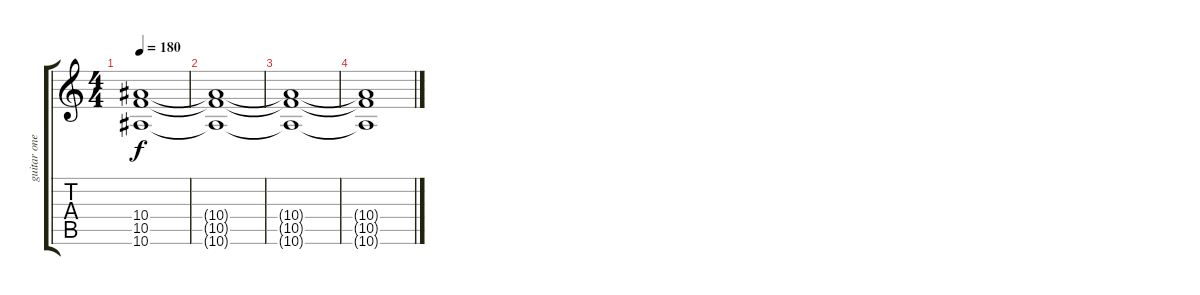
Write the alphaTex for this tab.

\track ("guitar one double" "guitar one") {instrument overdrivenguitar}
\staff {score tabs}
\tuning (D4 A3 F3 C3 G2 C2) {hide}
\ts (4 4)
\tempo 180
\clef g2
\ks c
(10.4{t} 10.5{t} 10.6{t}).1{dy f} |
(10.4{t} 10.5{t} 10.6{t}).1 |
(10.4{t} 10.5{t} 10.6{t}).1 |
(10.4{t} 10.5{t} 10.6{t}).1
